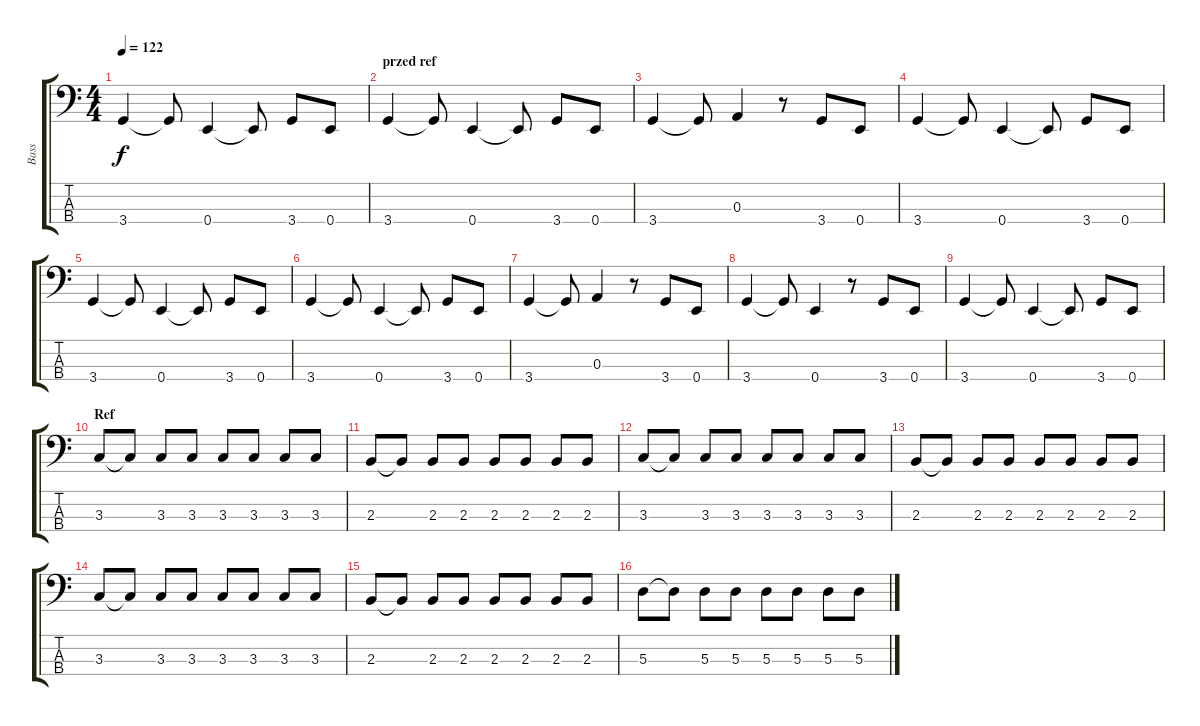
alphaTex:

\track ("Bass" "Bass") {instrument electricbassfinger}
\staff {score tabs}
\tuning (G2 D2 A1 E1) {hide}
\ts (4 4)
\tempo 122
\clef f4
\ks c
3.4.4{dy f} 3.4{t}.8 0.4.4 0.4{t}.8 3.4.8 0.4.8 |
\section ("" "przed ref")
3.4.4 3.4{t}.8 0.4.4 0.4{t}.8 3.4.8 0.4.8 |
3.4.4 3.4{t}.8 0.3.4 r.8 3.4.8 0.4.8 |
3.4.4 3.4{t}.8 0.4.4 0.4{t}.8 3.4.8 0.4.8 |
3.4.4 3.4{t}.8 0.4.4 0.4{t}.8 3.4.8 0.4.8 |
3.4.4 3.4{t}.8 0.4.4 0.4{t}.8 3.4.8 0.4.8 |
3.4.4 3.4{t}.8 0.3.4 r.8 3.4.8 0.4.8 |
3.4.4 3.4{t}.8 0.4.4 r.8 3.4.8 0.4.8 |
3.4.4 3.4{t}.8 0.4.4 0.4{t}.8 3.4.8 0.4.8 |
\section ("" "Ref")
3.3.8 3.3{t}.8 3.3.8 3.3.8 3.3.8 3.3.8 3.3.8 3.3.8 |
2.3.8 2.3{t}.8 2.3.8 2.3.8 2.3.8 2.3.8 2.3.8 2.3.8 |
3.3.8 3.3{t}.8 3.3.8 3.3.8 3.3.8 3.3.8 3.3.8 3.3.8 |
2.3.8 2.3{t}.8 2.3.8 2.3.8 2.3.8 2.3.8 2.3.8 2.3.8 |
3.3.8 3.3{t}.8 3.3.8 3.3.8 3.3.8 3.3.8 3.3.8 3.3.8 |
2.3.8 2.3{t}.8 2.3.8 2.3.8 2.3.8 2.3.8 2.3.8 2.3.8 |
5.3.8 5.3{t}.8 5.3.8 5.3.8 5.3.8 5.3.8 5.3.8 5.3.8
